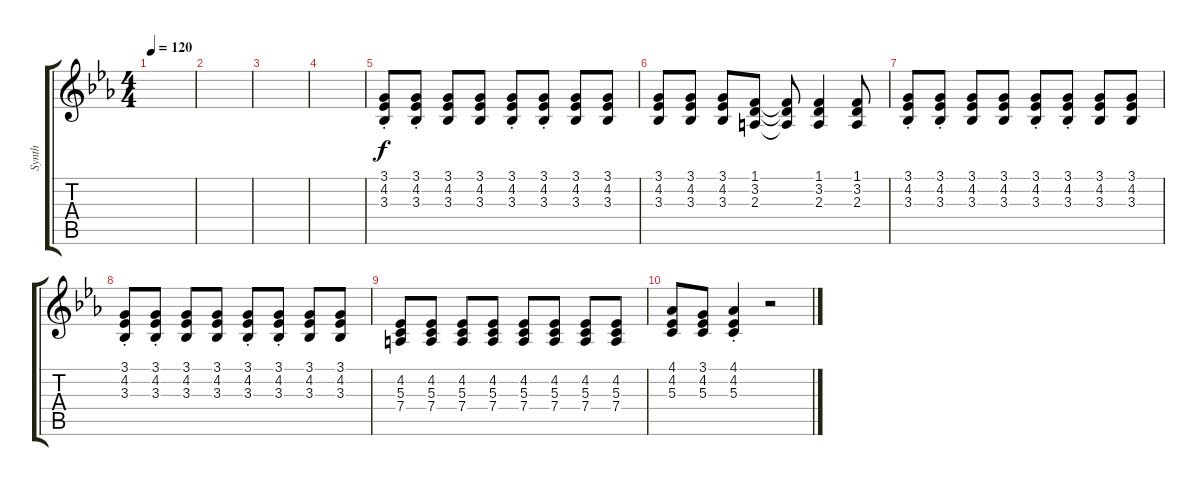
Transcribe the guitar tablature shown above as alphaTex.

\track ("Synth" "Synth") {instrument pad3polysynth}
\staff {score tabs}
\tuning (E4 B3 G3 D3 A2 E2) {hide}
\ts (4 4)
\tempo 120
\clef g2
\ks eb
|
|
|
|
(3.1{st} 4.2{st} 3.3{st}).8 (3.1{st} 4.2{st} 3.3{st}).8 (3.1 4.2 3.3).8 (3.1 4.2 3.3).8 (3.1{st} 4.2{st} 3.3{st}).8 (3.1{st} 4.2{st} 3.3{st}).8 (3.1 4.2 3.3).8 (3.1 4.2 3.3).8 |
(3.1 4.2 3.3).8 (3.1 4.2 3.3).8 (3.1 4.2 3.3).8 (1.1 3.2 2.3).8 (1.1{t} 3.2{t} 2.3{t}).8 (1.1 3.2 2.3).4 (1.1 3.2 2.3).8 |
(3.1{st} 4.2{st} 3.3{st}).8 (3.1{st} 4.2{st} 3.3{st}).8 (3.1 4.2 3.3).8 (3.1 4.2 3.3).8 (3.1{st} 4.2{st} 3.3{st}).8 (3.1{st} 4.2{st} 3.3{st}).8 (3.1 4.2 3.3).8 (3.1 4.2 3.3).8 |
(3.1{st} 4.2{st} 3.3{st}).8 (3.1{st} 4.2{st} 3.3{st}).8 (3.1 4.2 3.3).8 (3.1 4.2 3.3).8 (3.1{st} 4.2{st} 3.3{st}).8 (3.1{st} 4.2{st} 3.3{st}).8 (3.1 4.2 3.3).8 (3.1 4.2 3.3).8 |
(4.2 5.3 7.4).8 (4.2 5.3 7.4).8 (4.2 5.3 7.4).8 (4.2 5.3 7.4).8 (4.2 5.3 7.4).8 (4.2 5.3 7.4).8 (4.2 5.3 7.4).8 (4.2 5.3 7.4).8 |
(4.1 4.2 5.3).8 (3.1 4.2 5.3).8 (4.1{st} 4.2{st} 5.3{st}).4 r.2
